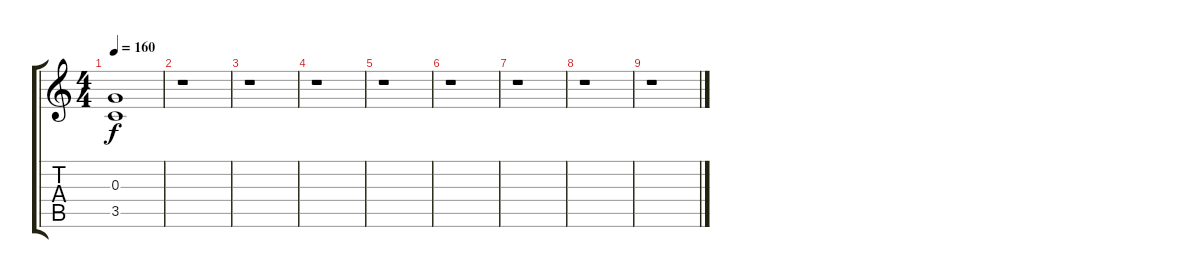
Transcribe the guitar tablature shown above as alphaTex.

\track "" {instrument acousticguitarnylon}
\staff {score tabs}
\tuning (E4 B3 G3 D3 A2 E2) {hide}
\ts (4 4)
\tempo 160
\clef g2
\ks c
(0.3 3.5).1{dy f} |
r.1 |
r.1 |
r.1 |
r.1 |
r.1 |
r.1 |
r.1 |
r.1
